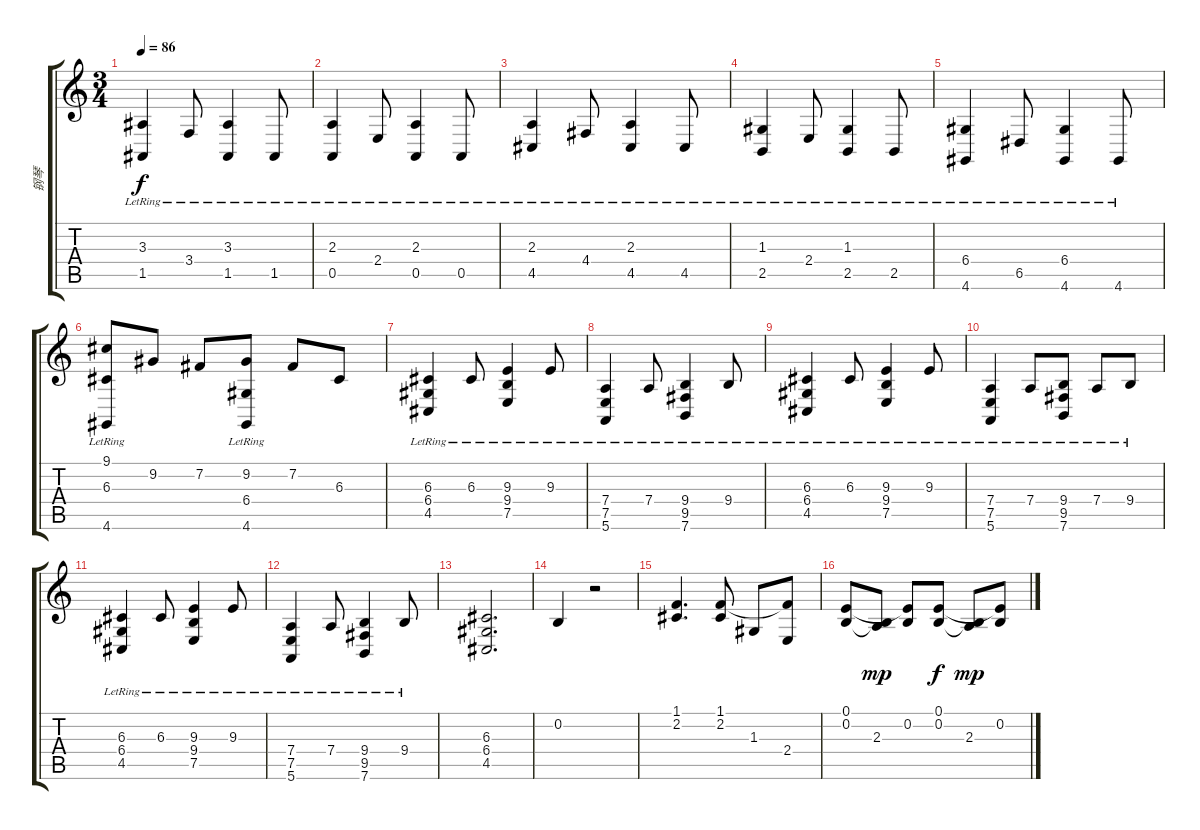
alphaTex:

\track ("钢琴" "钢琴") {instrument brightacousticpiano}
\staff {score tabs}
\tuning (E4 B3 G3 D3 A2 E2) {hide}
\ts (3 4)
\tempo 86
\clef g2
\ks c
(3.3{lr} 1.5{lr}).4{dy f} 3.4{lr}.8 (3.3{lr} 1.5{lr}).4 1.5{lr}.8 |
(2.3{lr} 0.5{lr}).4 2.4{lr}.8 (2.3{lr} 0.5{lr}).4 0.5{lr}.8 |
(2.3{lr} 4.5{lr}).4 4.4{lr}.8 (2.3{lr} 4.5{lr}).4 4.5{lr}.8 |
(1.3{lr} 2.5{lr}).4 2.4{lr}.8 (1.3{lr} 2.5{lr}).4 2.5{lr}.8 |
(6.4{lr} 4.6{lr}).4 6.5{lr}.8 (6.4{lr} 4.6{lr}).4 4.6{lr}.8 |
(9.1 6.3{lr} 4.6{lr}).8 9.2.8 7.2.8 (9.2 6.4 4.6{lr}).8 7.2.8 6.3.8 |
(6.3{lr} 6.4{lr} 4.5{lr}).4 6.3{lr}.8 (9.3{lr} 9.4{lr} 7.5{lr}).4 9.3{lr}.8 |
(7.4{lr} 7.5{lr} 5.6{lr}).4 7.4{lr}.8 (9.4{lr} 9.5{lr} 7.6{lr}).4 9.4{lr}.8 |
(6.3{lr} 6.4{lr} 4.5{lr}).4 6.3{lr}.8 (9.3{lr} 9.4{lr} 7.5{lr}).4 9.3{lr}.8 |
(7.4{lr} 7.5{lr} 5.6{lr}).4 7.4{lr}.8 (9.4{lr} 9.5{lr} 7.6{lr}).8 7.4{lr}.8 9.4{lr}.8 |
(6.3{lr} 6.4{lr} 4.5{lr}).4 6.3{lr}.8 (9.3{lr} 9.4{lr} 7.5{lr}).4 9.3{lr}.8 |
(7.4{lr} 7.5{lr} 5.6{lr}).4 7.4{lr}.8 (9.4{lr} 9.5{lr} 7.6{lr}).4 9.4{lr}.8 |
(6.3 6.4 4.5).2{d} |
0.2.4 r.2 |
(1.1 2.2).4{d} (1.1 2.2).8 1.3.8 (1.1{t} 2.4).8 |
(0.1 0.2).8 (0.2{t} 2.3).8{dy mp} (0.1{t} 0.2).8 (0.1 0.2).8{dy f} (0.2{t} 2.3).8{dy mp} (0.1{t} 0.2).8
